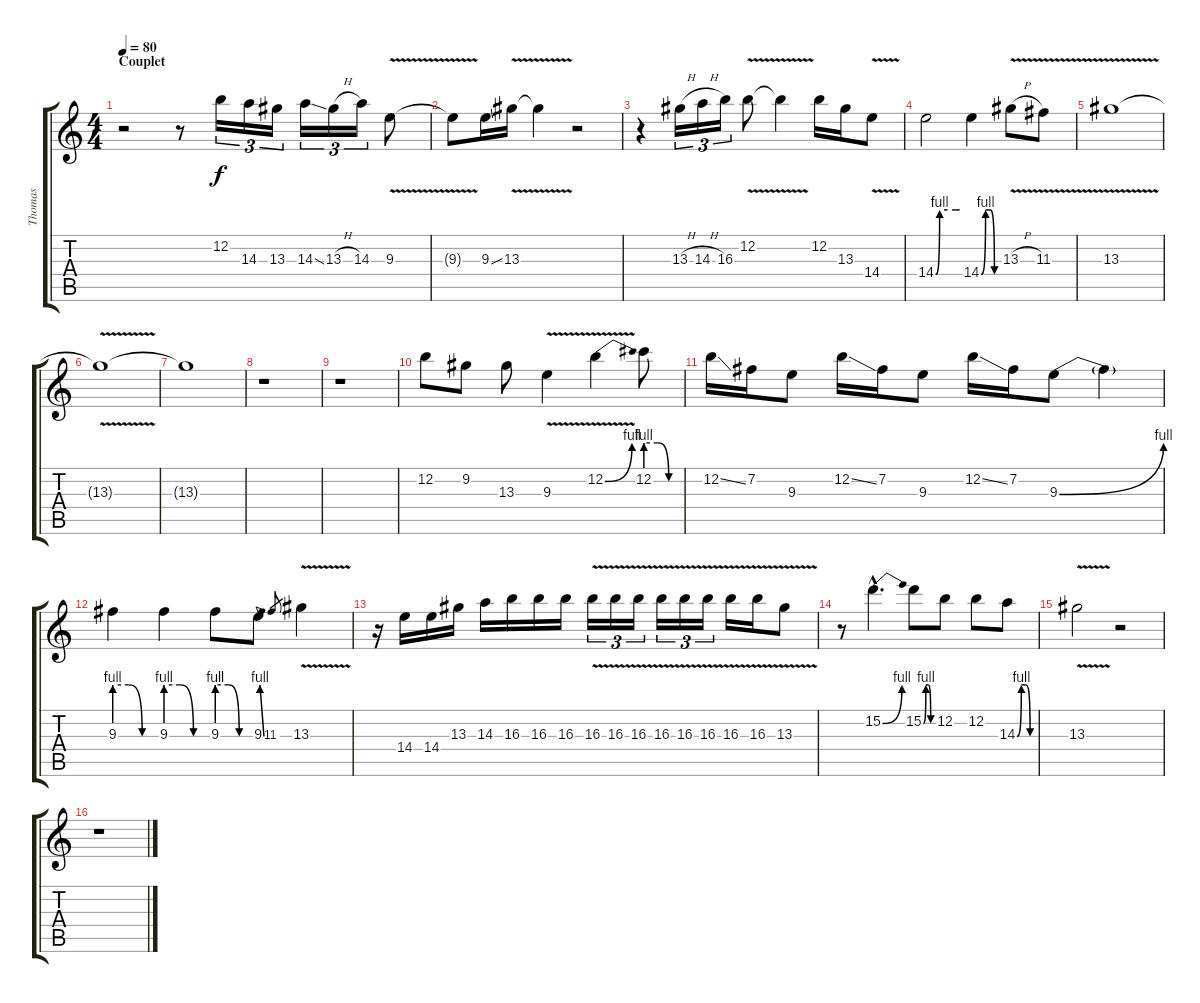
\track ("Thomas" "Thomas") {instrument overdrivenguitar}
\staff {score tabs}
\tuning (E4 B3 G3 D3 A2 E2) {hide}
\ts (4 4)
\section ("" "Couplet")
\tempo 80
\clef g2
\ks c
r.2{dy f volume 10} r.8 12.2.16{tu (3 2)} 14.3.16{tu (3 2)} 13.3.16{tu (3 2)} 14.3{ss}.16{tu (3 2)} 13.3{h}.16{tu (3 2)} 14.3.16{tu (3 2)} 9.3{v}.8 |
9.3{t}.8 9.3{ss}.16 13.3{v}.16 13.3{v t}.4 r.2 |
r.4 13.3{h}.16{tu (3 2)} 14.3{h}.16{tu (3 2)} 16.3.16{tu (3 2)} 12.2{v}.8 12.2{v t}.4 12.2.16 13.3.16 14.4{v}.8 |
14.4{be (custom 0 0 10 4 30 4 50 4 60 4)}.2 14.4{be (custom 0 0 15 4 30 4 45 0 60 0)}.4 13.3{v h}.8 11.3{v}.8 |
13.3{v}.1 |
13.3{t}.1 |
13.3{t}.1 |
r.1 |
r.1 |
12.2.8{volume 10} 9.2.8 13.3.8 9.3{v}.4 12.2{be (bend 0 0 60 4) v}.4 12.2{be (custom 0 4 20 4 40 0 60 0)}.8 |
12.2{ss}.16 7.2.16 9.3.8 12.2{ss}.16 7.2.16 9.3.8 12.2{ss}.16 7.2.16 9.3{be (bend 0 0 60 4)}.8 9.3{t}.4 |
9.3{be (custom 0 4 20 4 40 0 60 0)}.4 9.3{be (custom 0 4 20 4 40 0 60 0)}.4 9.3{be (custom 0 4 20 4 40 0 60 0)}.8 9.3{be (bend 0 0 60 4)}.8 11.3.8{gr} 13.3{v}.4 |
r.16 14.4.16 14.4.16 13.3.16 14.3.16 16.3.16 16.3.16 16.3.16 16.3{v}.16{tu (3 2)} 16.3{v}.16{tu (3 2)} 16.3{v}.16{tu (3 2)} 16.3{v}.16{tu (3 2)} 16.3{v}.16{tu (3 2)} 16.3{v}.16{tu (3 2)} 16.3{v}.16 16.3{v}.16 13.3{v}.8 |
r.8 15.2{be (bend 0 0 60 4) hac}.4{d} 15.2{be (custom 0 0 15 4 30 4 45 0 60 0)}.8 12.2.8 12.2.8 14.3{be (custom 0 0 15 4 30 4 45 0 60 0)}.8 |
13.3{v}.2 r.2 |
r.1
